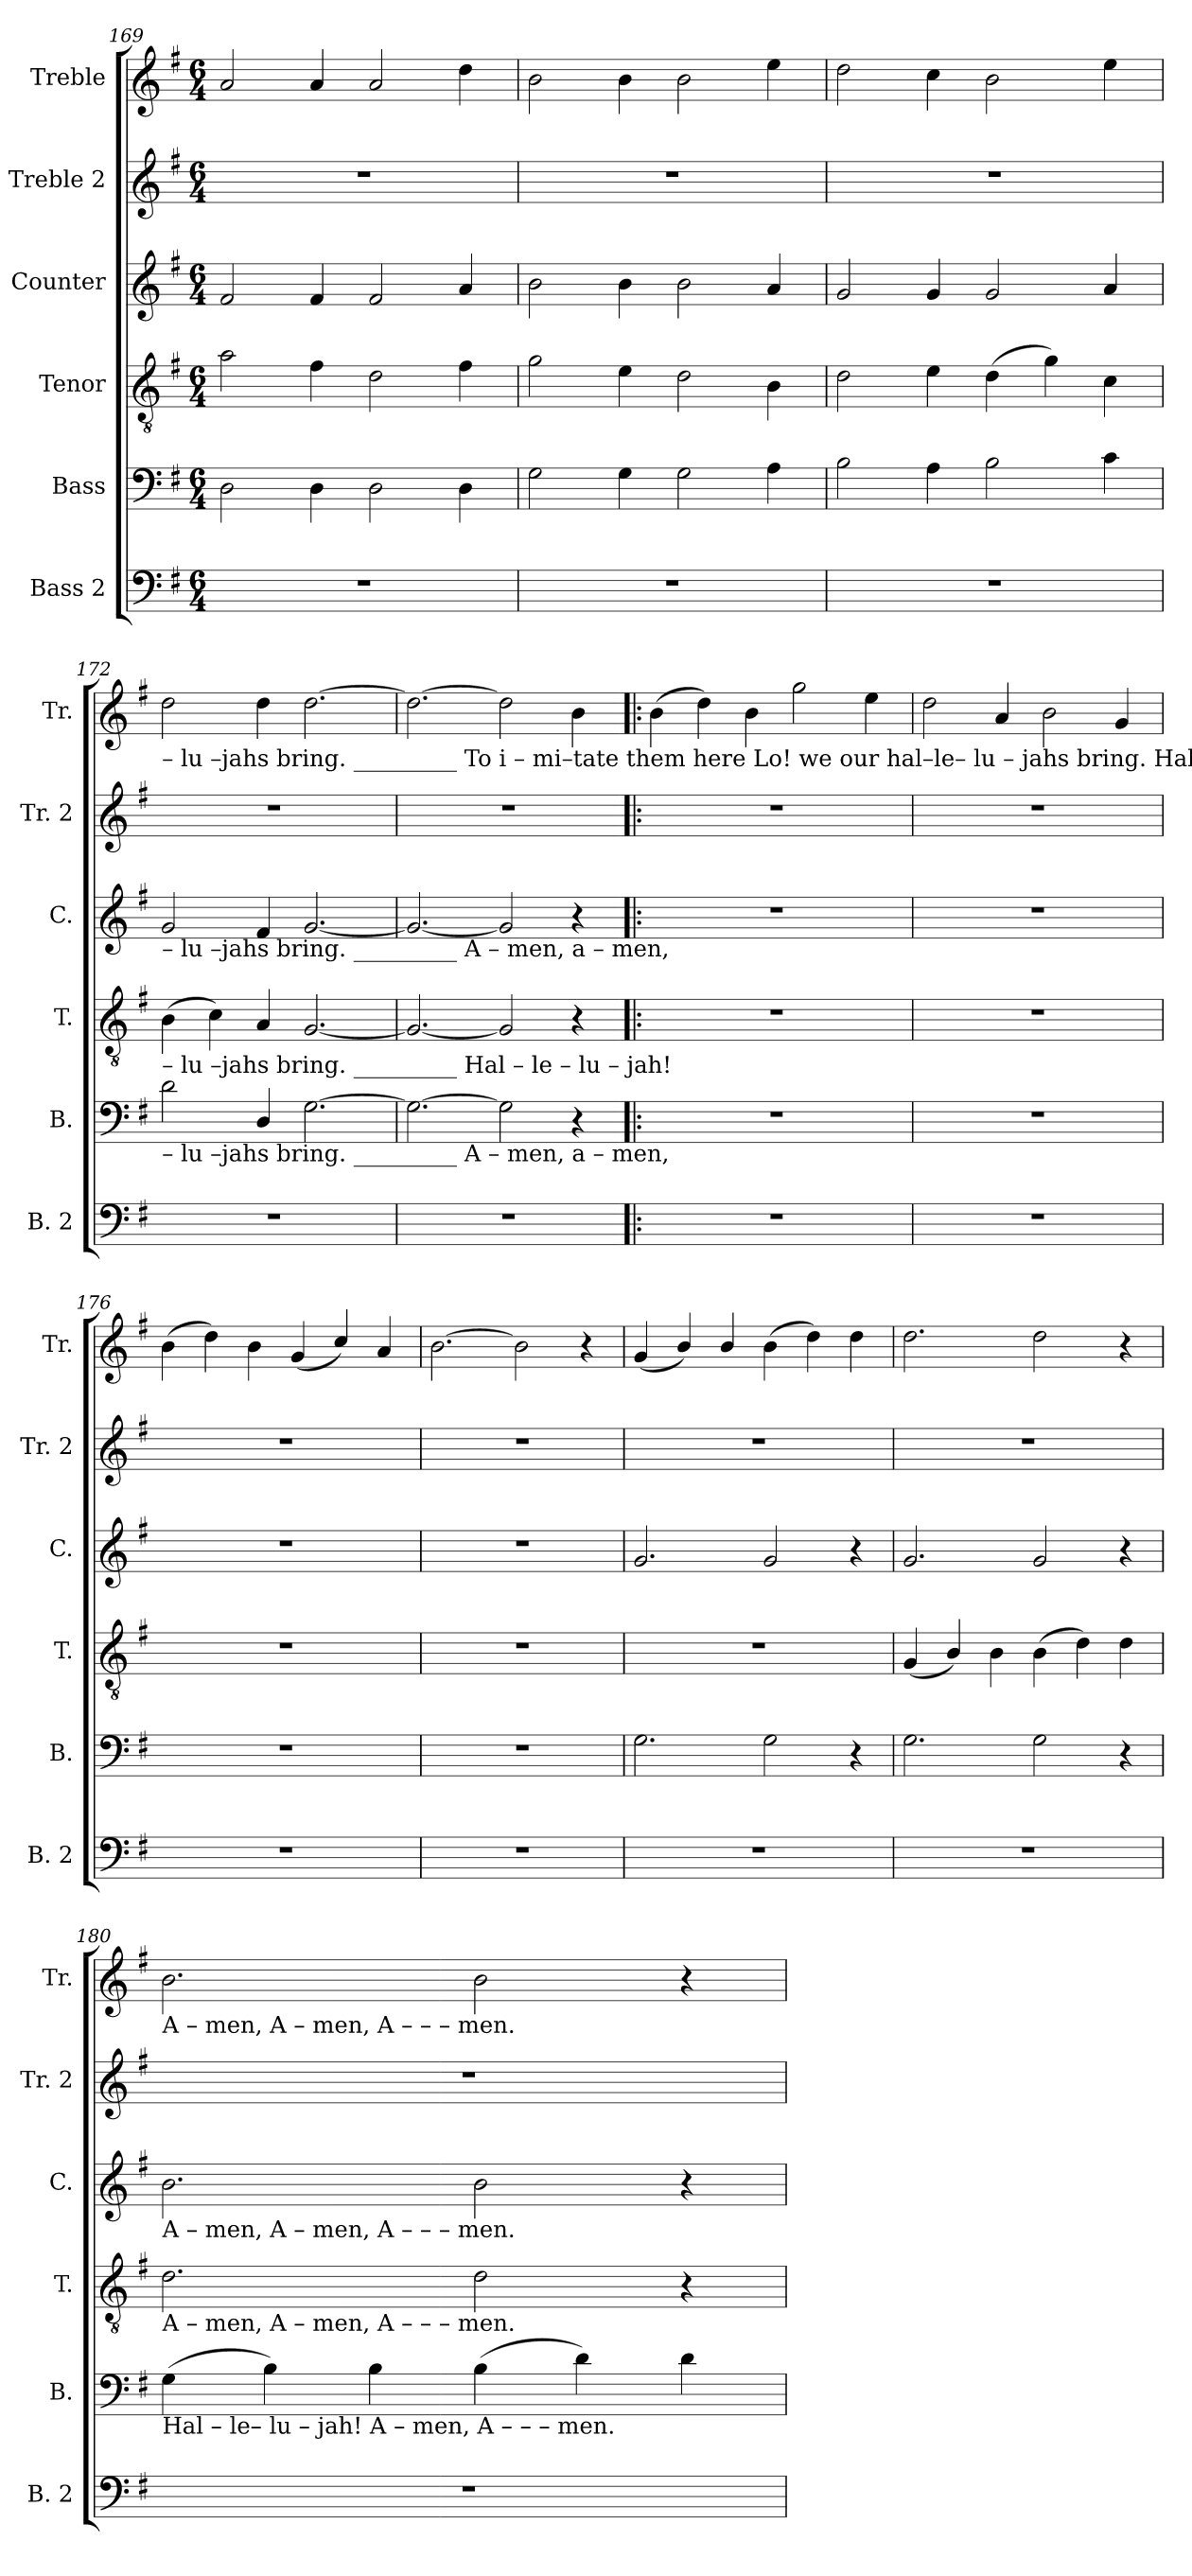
**kern	**kern	**kern	**kern	**kern	**kern
*part6	*part5	*part4	*part3	*part2	*part1
*staff6	*staff5	*staff4	*staff3	*staff2	*staff1
*I"Bass 2	*I"Bass	*I"Tenor	*I"Counter	*I"Treble 2	*I"Treble
*I'B. 2	*I'B.	*I'T.	*I'C.	*I'Tr. 2	*I'Tr.
*clefF4	*clefF4	*clefGv2	*clefG2	*clefG2	*clefG2
*k[f#]	*k[f#]	*k[f#]	*k[f#]	*k[f#]	*k[f#]
*M6/4	*M6/4	*M6/4	*M6/4	*M6/4	*M6/4
=169	=169	=169	=169	=169	=169
1.r	2D\	2a\	2f#/	1.r	2a/
.	4D\	4f#\	4f#/	.	4a/
.	2D\	2d\	2f#/	.	2a/
.	4D\	4f#\	4a/	.	4dd\
=170	=170	=170	=170	=170	=170
1.r	2G\	2g\	2b\	1.r	2b\
.	4G\	4e\	4b\	.	4b\
.	2G\	2d\	2b\	.	2b\
.	4A\	4B\	4a/	.	4ee\
=171	=171	=171	=171	=171	=171
1.r	2B\	2d\	2g/	1.r	2dd\
.	4A\	4e\	4g/	.	4cc\
.	2B\	(4d\	2g/	.	2b\
.	.	4g\)	.	.	.
.	4c\	4c\	4a/	.	4ee\
!!LO:LB:g=z
=172	=172	=172	=172	=172	=172
!	!	!	!	!	!LO:TX:b:t=– lu –jahs bring. _________   To       i – mi–tate them here Lo! we our hal–le– lu  –  jahs bring.           Hal  – le – lu –  jah!  A     –    men,
!	!	!	!LO:TX:b:t=– lu –jahs bring. _________                                                                                                                           A      –     men,          a      –     men,	!	!
!	!	!LO:TX:b:t=– lu –jahs bring. _________                                                                                                                                                             Hal – le – lu –  jah!	!	!	!
!	!LO:TX:b:t=– lu –jahs bring. _________                                                                                                                           A      –     men,          a      –     men,	!	!	!	!
1.r	2d\	(4B\	2g/	1.r	2dd\
.	.	4c\)	.	.	.
.	4D/	4A/	4f#/	.	4dd\
.	[2.G\	[2.G/	[2.g/	.	[2.dd\
=173	=173	=173	=173	=173	=173
1.r	2.G\_	2.G/_	2.g/_	1.r	2.dd\_
.	2G\]	2G/]	2g/]	.	2dd\]
.	4r	4r	4r	.	4b\
=174!|:	=174!|:	=174!|:	=174!|:	=174!|:	=174!|:
1.r	1.r	1.r	1.r	1.r	(4b\
.	.	.	.	.	4dd\)
.	.	.	.	.	4b\
.	.	.	.	.	2gg\
.	.	.	.	.	4ee\
=175	=175	=175	=175	=175	=175
1.r	1.r	1.r	1.r	1.r	2dd\
.	.	.	.	.	4a/
.	.	.	.	.	2b\
.	.	.	.	.	4g/
=176	=176	=176	=176	=176	=176
1.r	1.r	1.r	1.r	1.r	(4b\
.	.	.	.	.	4dd\)
.	.	.	.	.	4b\
.	.	.	.	.	(4g/
.	.	.	.	.	4cc/)
.	.	.	.	.	4a/
=177	=177	=177	=177	=177	=177
1.r	1.r	1.r	1.r	1.r	[2.b\
.	.	.	.	.	2b\]
.	.	.	.	.	4r
=178	=178	=178	=178	=178	=178
1.r	2.G\	1.r	2.g/	1.r	(4g/
.	.	.	.	.	4b/)
.	.	.	.	.	4b/
.	2G\	.	2g/	.	(4b\
.	.	.	.	.	4dd\)
.	4r	.	4r	.	4dd\
=179	=179	=179	=179	=179	=179
1.r	2.G\	(4G/	2.g/	1.r	2.dd\
.	.	4B/)	.	.	.
.	.	4B\	.	.	.
.	2G\	(4B\	2g/	.	2dd\
.	.	4d\)	.	.	.
.	4r	4d\	4r	.	4r
!!LO:LB:g=z
=180	=180	=180	=180	=180	=180
!	!	!	!	!	!LO:TX:b:t=A     –     men,           A   –  men,     A        –        –        –          men.
!	!	!	!LO:TX:b:t=A     –     men,           A   –  men,     A        –        –        –          men.	!	!
!	!	!LO:TX:b:t=A     –     men,           A   –  men,     A        –        –        –          men.	!	!	!
!	!LO:TX:b:t=Hal  – le– lu –  jah!  A   –  men,     A        –        –        –          men.	!	!	!	!
1.r	(4G\	2.d\	2.b\	1.r	2.b\
.	4B\)	.	.	.	.
.	4B\	.	.	.	.
.	(4B\	2d\	2b\	.	2b\
.	4d\)	.	.	.	.
.	4d\	4r	4r	.	4r
=	=	=	=	=	=
*-	*-	*-	*-	*-	*-
